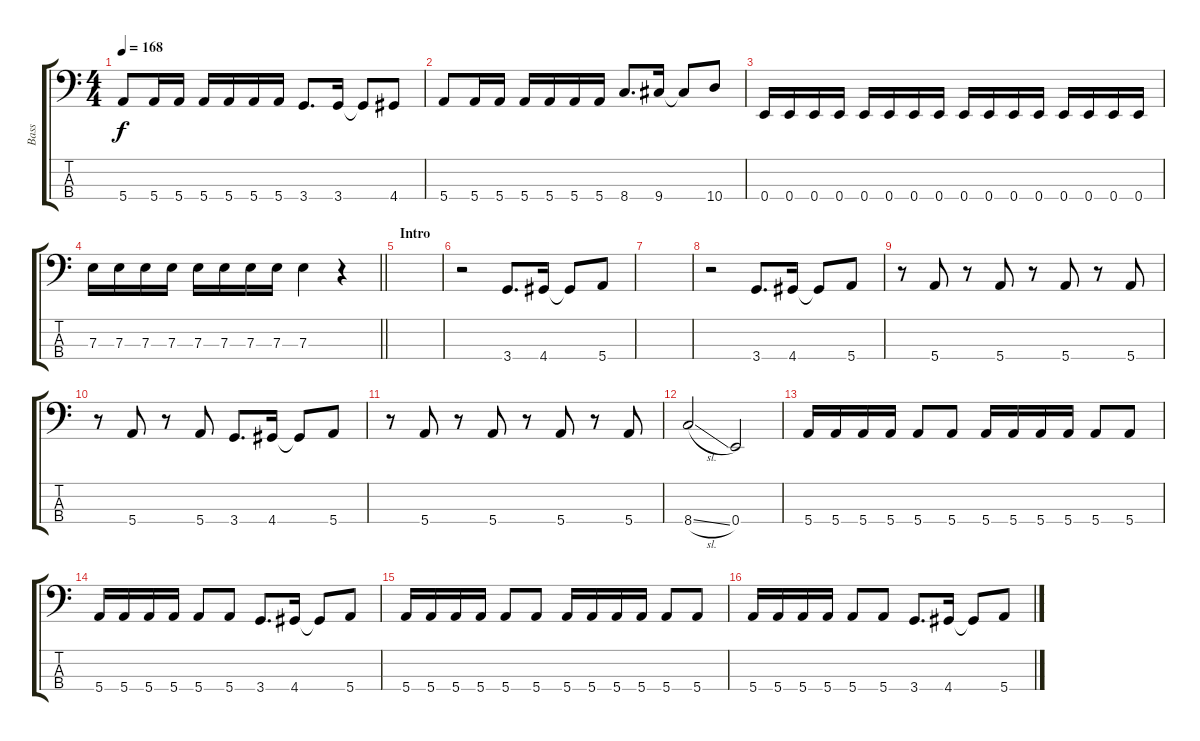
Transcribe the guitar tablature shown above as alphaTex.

\track ("Bass" "Bass") {instrument electricbasspick}
\staff {score tabs}
\tuning (G2 D2 A1 E1) {hide}
\ts (4 4)
\tempo 168
\clef f4
\ks c
5.4.8{dy f} 5.4.16 5.4.16 5.4.16 5.4.16 5.4.16 5.4.16 3.4.8{d} 3.4.16 3.4{t}.8 4.4.8 |
5.4.8 5.4.16 5.4.16 5.4.16 5.4.16 5.4.16 5.4.16 8.4.8{d} 9.4.16 9.4{t}.8 10.4.8 |
0.4.16 0.4.16 0.4.16 0.4.16 0.4.16 0.4.16 0.4.16 0.4.16 0.4.16 0.4.16 0.4.16 0.4.16 0.4.16 0.4.16 0.4.16 0.4.16 |
\barLineRight lightlight
7.3.16 7.3.16 7.3.16 7.3.16 7.3.16 7.3.16 7.3.16 7.3.16 7.3.4 r.4 |
\section ("" "Intro")
|
r.2 3.4.8{d} 4.4.16 4.4{t}.8 5.4.8 |
|
r.2 3.4.8{d} 4.4.16 4.4{t}.8 5.4.8 |
r.8 5.4.8 r.8 5.4.8 r.8 5.4.8 r.8 5.4.8 |
r.8 5.4.8 r.8 5.4.8 3.4.8{d} 4.4.16 4.4{t}.8 5.4.8 |
r.8 5.4.8 r.8 5.4.8 r.8 5.4.8 r.8 5.4.8 |
8.4{sl}.2 0.4.2 |
5.4.16 5.4.16 5.4.16 5.4.16 5.4.8 5.4.8 5.4.16 5.4.16 5.4.16 5.4.16 5.4.8 5.4.8 |
5.4.16 5.4.16 5.4.16 5.4.16 5.4.8 5.4.8 3.4.8{d} 4.4.16 4.4{t}.8 5.4.8 |
5.4.16 5.4.16 5.4.16 5.4.16 5.4.8 5.4.8 5.4.16 5.4.16 5.4.16 5.4.16 5.4.8 5.4.8 |
5.4.16 5.4.16 5.4.16 5.4.16 5.4.8 5.4.8 3.4.8{d} 4.4.16 4.4{t}.8 5.4.8
